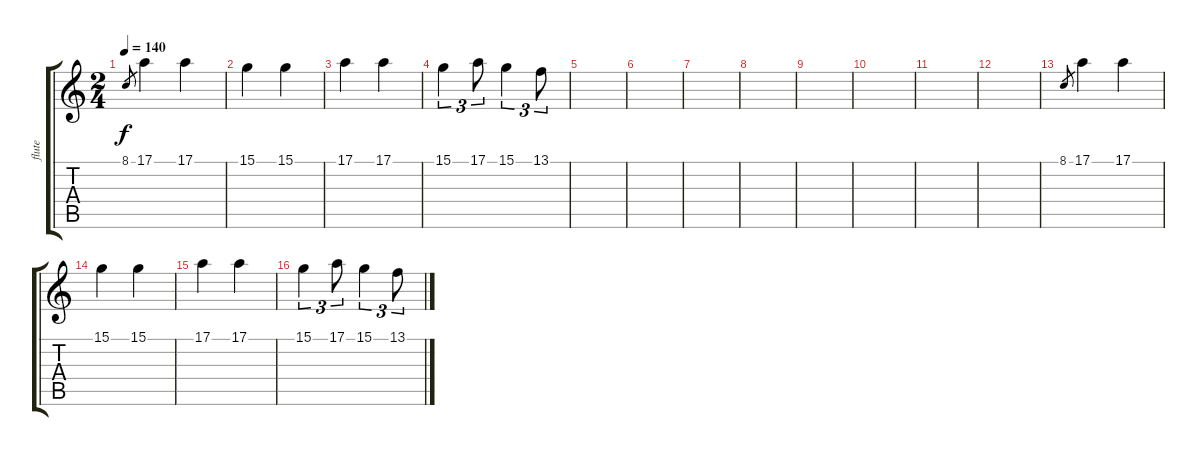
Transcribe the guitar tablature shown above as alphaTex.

\track ("flute" "flute") {instrument piccolo}
\staff {score tabs}
\tuning (E4 B3 G3 D3 A2 E2) {hide}
\ts (2 4)
\tempo 140
\clef g2
\ks c
8.1.8{gr dy f} 17.1.4 17.1.4 |
15.1.4 15.1.4 |
17.1.4 17.1.4 |
15.1.4{tu (3 2)} 17.1.8{tu (3 2)} 15.1.4{tu (3 2)} 13.1.8{tu (3 2)} |
|
|
|
|
|
|
|
|
8.1.8{gr} 17.1.4 17.1.4 |
15.1.4 15.1.4 |
17.1.4 17.1.4 |
15.1.4{tu (3 2)} 17.1.8{tu (3 2)} 15.1.4{tu (3 2)} 13.1.8{tu (3 2)}
